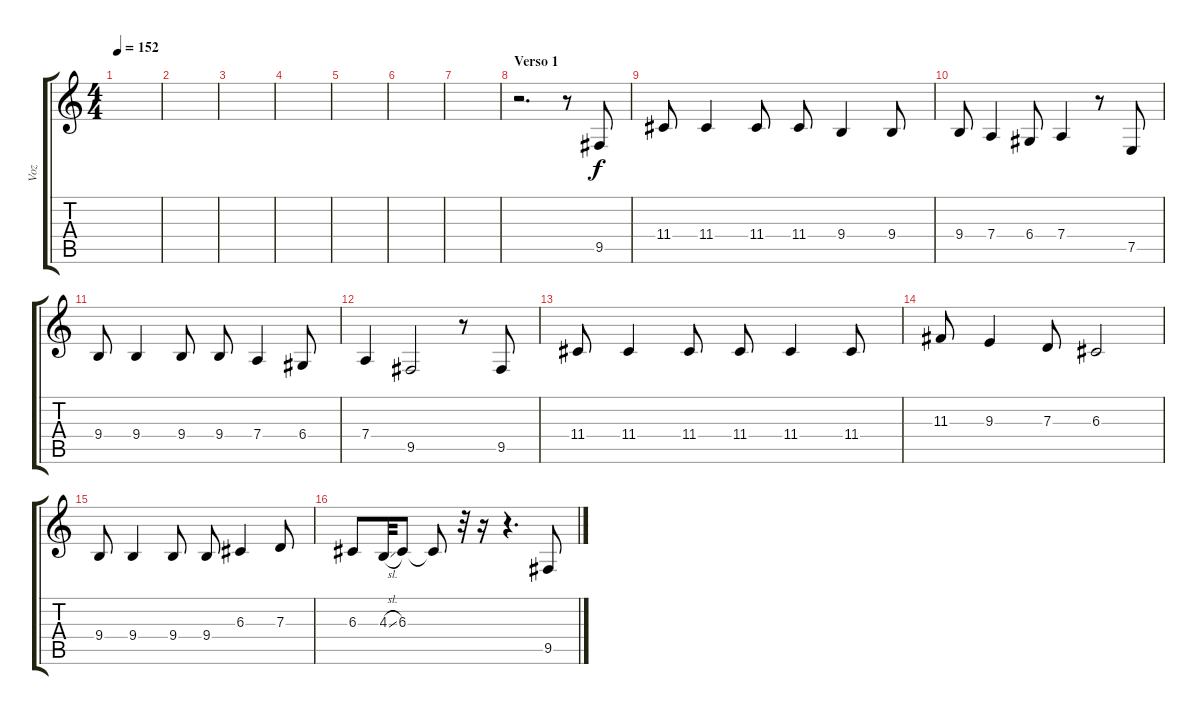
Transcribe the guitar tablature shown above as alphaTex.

\track ("Voz" "Voz") {instrument bassoon}
\staff {score tabs}
\tuning (E4 B3 G3 D3 A2 E2) {hide}
\ts (4 4)
\tempo 152
\clef g2
\ks c
|
|
|
|
|
|
|
\section ("" "Verso 1")
r.2{d} r.8 9.5.8 |
11.4.8 11.4.4 11.4.8 11.4.8 9.4.4 9.4.8 |
9.4.8 7.4.4 6.4.8 7.4.4 r.8 7.5.8 |
9.4.8 9.4.4 9.4.8 9.4.8 7.4.4 6.4.8 |
7.4.4 9.5.2 r.8 9.5.8 |
11.4.8 11.4.4 11.4.8 11.4.8 11.4.4 11.4.8 |
11.3.8 9.3.4 7.3.8 6.3.2 |
9.4.8 9.4.4 9.4.8 9.4.8 6.3.4 7.3.8 |
6.3.8 4.3{sl}.32 6.3.8 6.3{t}.8 r.32 r.16 r.4{d} 9.5.8
